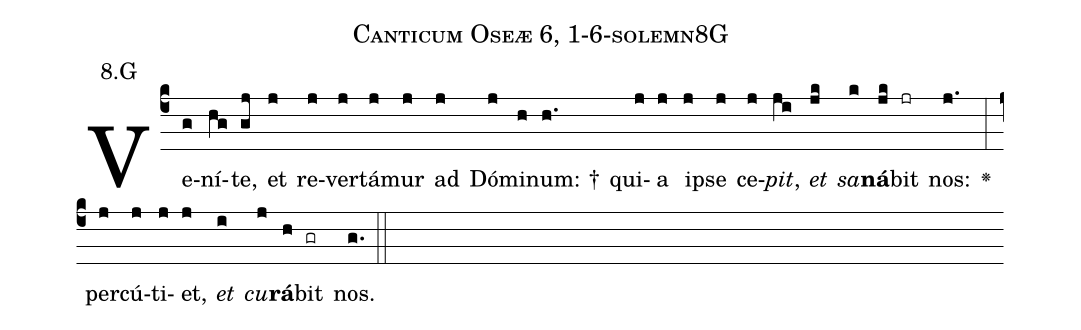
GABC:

name: Canticum Oseæ 6, 1-6-solemn8G;
annotation: 8.G;
%%
(c4)Ve(g)ní(hg)te,(gj) et(j) re(j)ver(j)tá(j)mur(j) ad(j) Dó(j)mi(h)num: †(h.) qui(j)a(j) i(j)pse(j) ce(j)<i>pit</i>,(ji) <i>et</i>(jk) <i>sa</i>(k)<b>ná</b>(jk)bit(jr) nos:(j.) <v>\greheightstar</v>(:) per(j)cú(j)ti(j)et,(j) <i>et</i>(i) <i>cu</i>(j)<b>rá</b>(h)bit(gr) nos.(g.) (::)


%E(j) u(j) o(i) u(j) a(h) e.(g.) (::)
